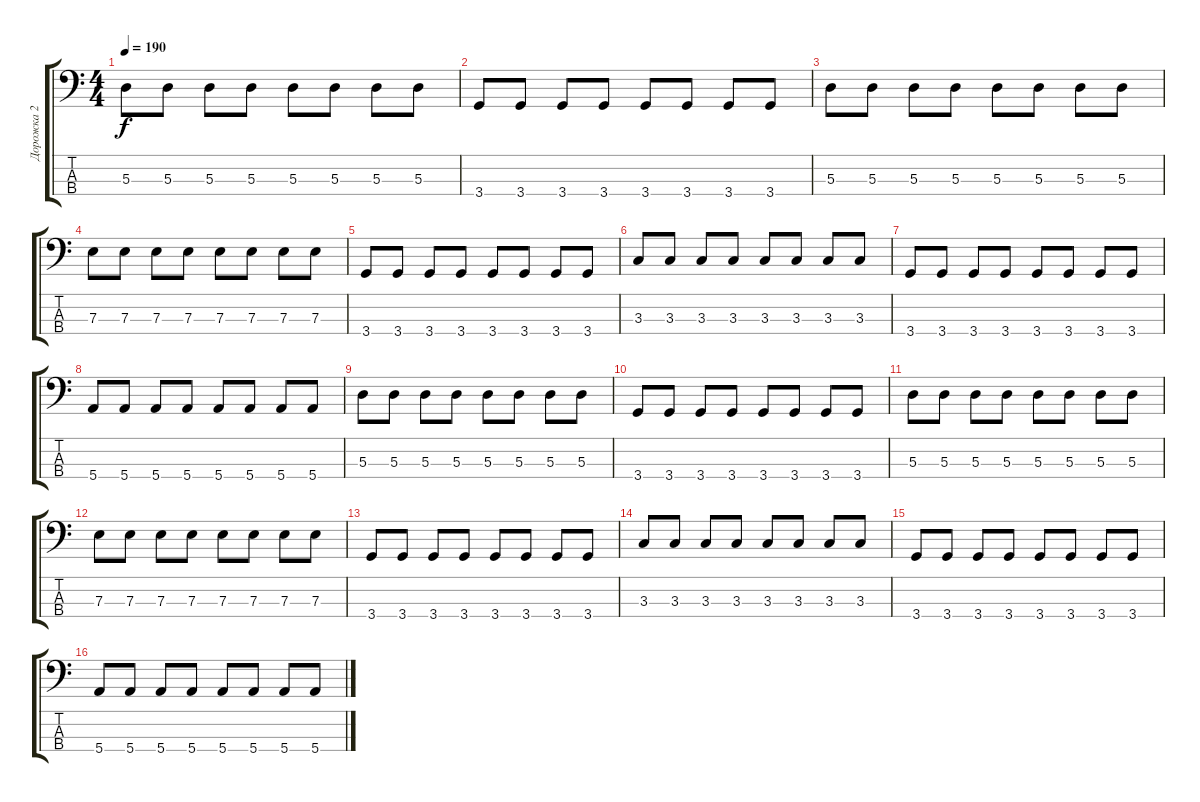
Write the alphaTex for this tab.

\track ("Дорожка 2" "Дорожка 2") {instrument electricbassfinger}
\staff {score tabs}
\tuning (G2 D2 A1 E1) {hide}
\ts (4 4)
\tempo 190
\clef f4
\ks c
5.3.8{dy f} 5.3.8 5.3.8 5.3.8 5.3.8 5.3.8 5.3.8 5.3.8 |
3.4.8 3.4.8 3.4.8 3.4.8 3.4.8 3.4.8 3.4.8 3.4.8 |
5.3.8 5.3.8 5.3.8 5.3.8 5.3.8 5.3.8 5.3.8 5.3.8 |
7.3.8 7.3.8 7.3.8 7.3.8 7.3.8 7.3.8 7.3.8 7.3.8 |
3.4.8 3.4.8 3.4.8 3.4.8 3.4.8 3.4.8 3.4.8 3.4.8 |
3.3.8 3.3.8 3.3.8 3.3.8 3.3.8 3.3.8 3.3.8 3.3.8 |
3.4.8 3.4.8 3.4.8 3.4.8 3.4.8 3.4.8 3.4.8 3.4.8 |
5.4.8 5.4.8 5.4.8 5.4.8 5.4.8 5.4.8 5.4.8 5.4.8 |
5.3.8 5.3.8 5.3.8 5.3.8 5.3.8 5.3.8 5.3.8 5.3.8 |
3.4.8 3.4.8 3.4.8 3.4.8 3.4.8 3.4.8 3.4.8 3.4.8 |
5.3.8 5.3.8 5.3.8 5.3.8 5.3.8 5.3.8 5.3.8 5.3.8 |
7.3.8 7.3.8 7.3.8 7.3.8 7.3.8 7.3.8 7.3.8 7.3.8 |
3.4.8 3.4.8 3.4.8 3.4.8 3.4.8 3.4.8 3.4.8 3.4.8 |
3.3.8 3.3.8 3.3.8 3.3.8 3.3.8 3.3.8 3.3.8 3.3.8 |
3.4.8 3.4.8 3.4.8 3.4.8 3.4.8 3.4.8 3.4.8 3.4.8 |
5.4.8 5.4.8 5.4.8 5.4.8 5.4.8 5.4.8 5.4.8 5.4.8
